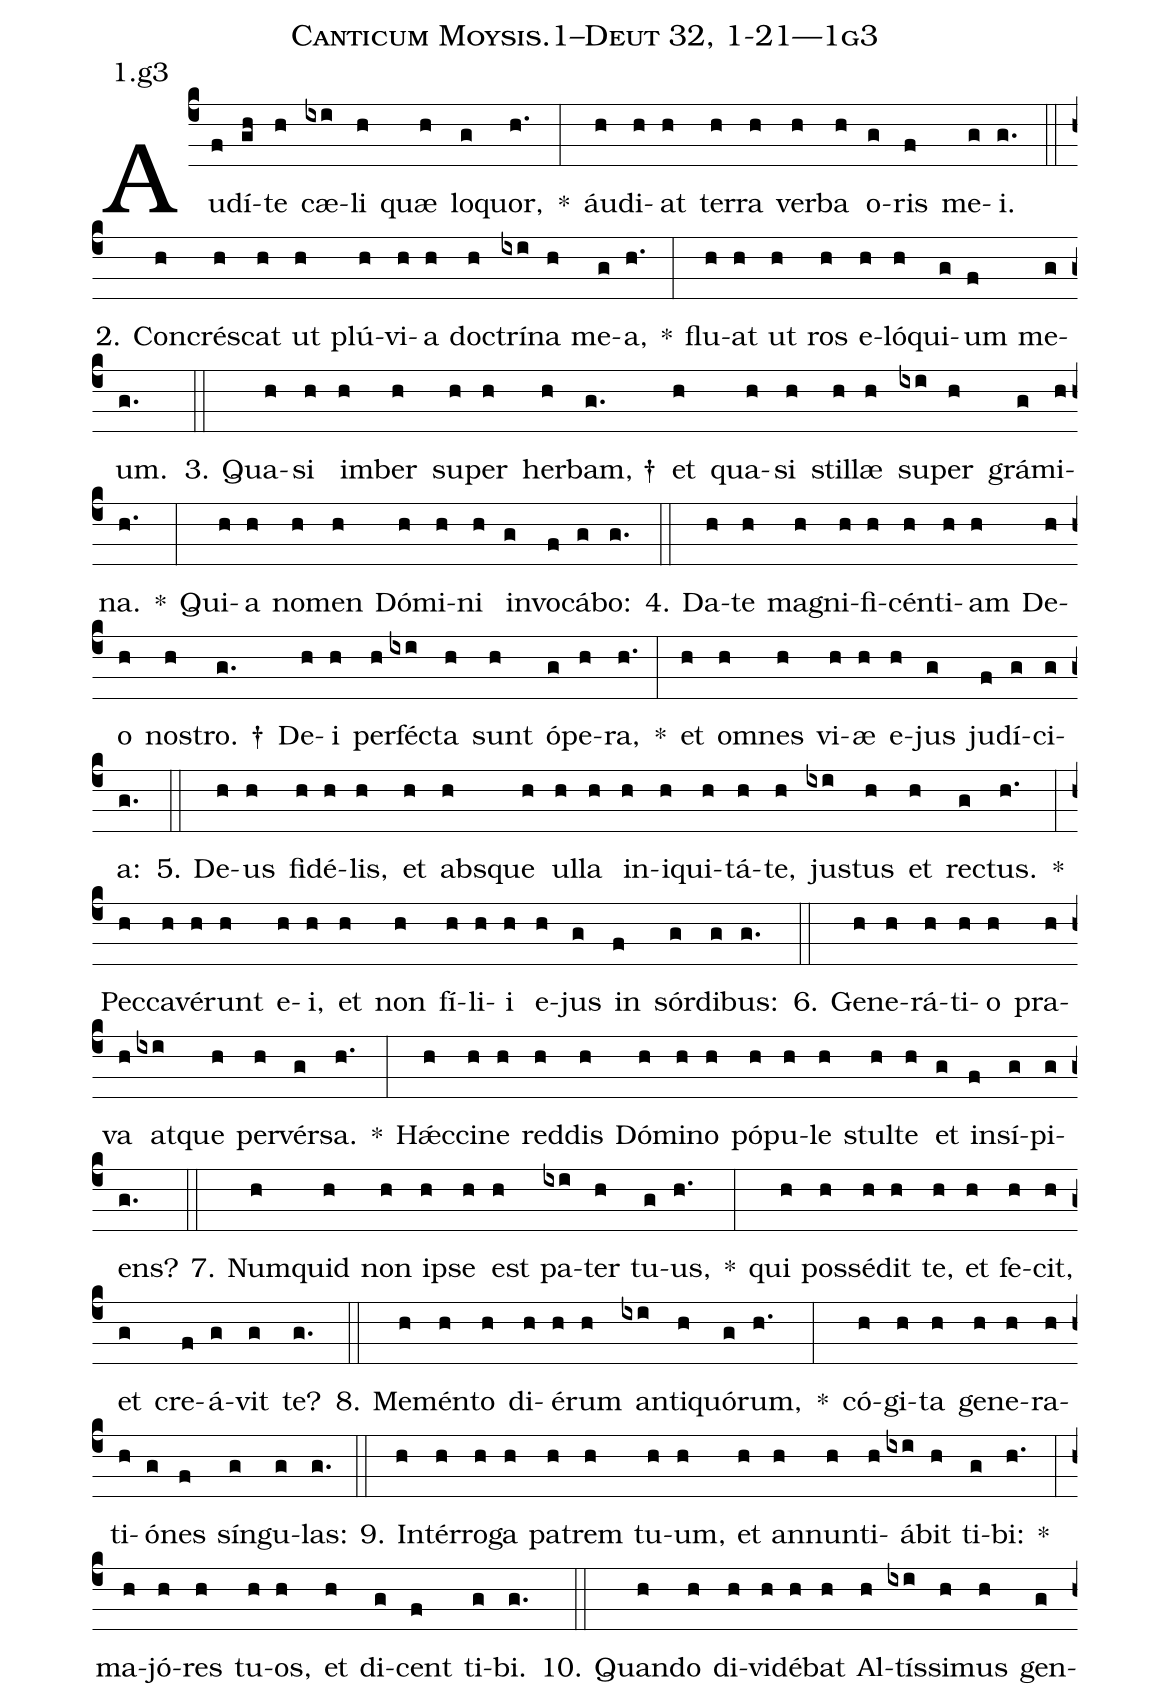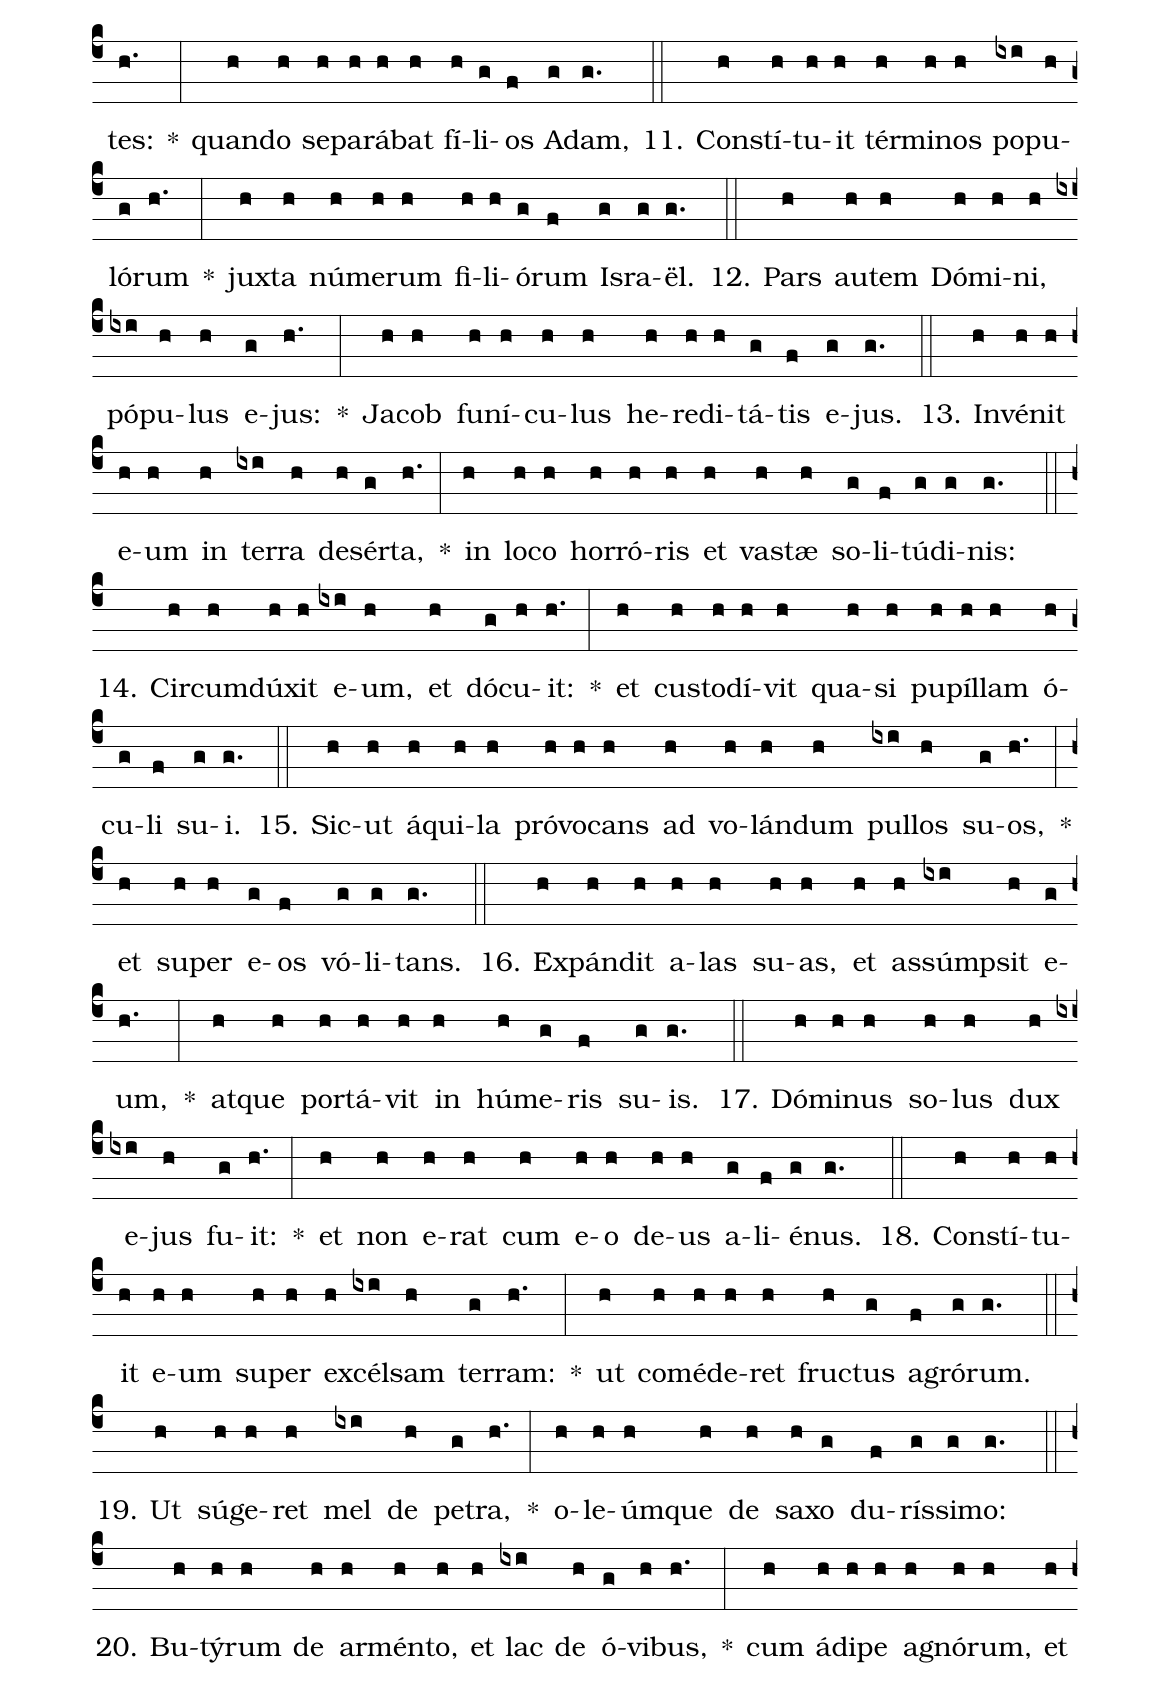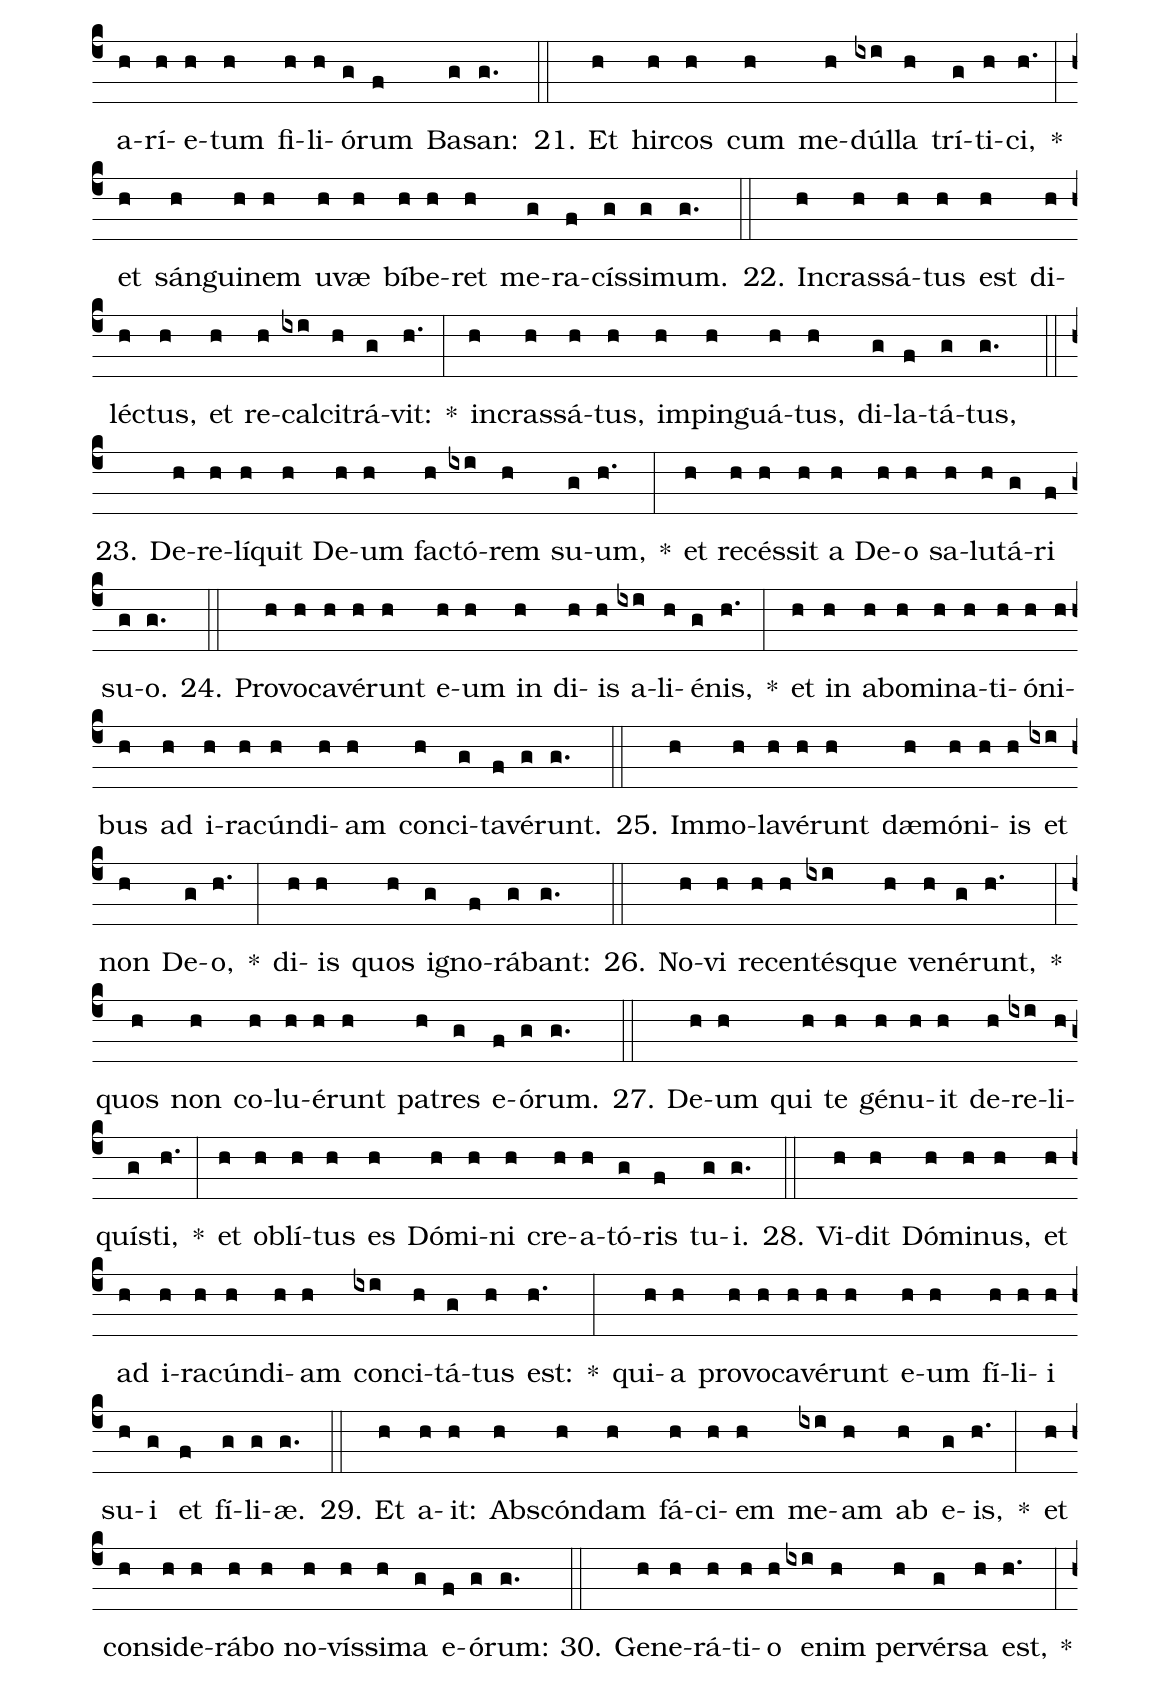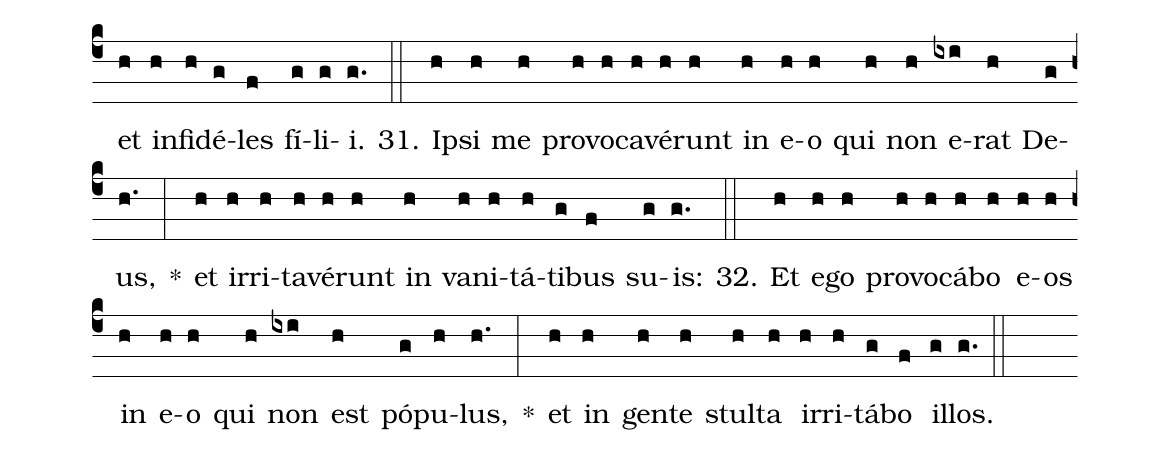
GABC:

name: Canticum Moysis.1--Deut 32, 1-21---1g3;
annotation: 1.g3;
%%
(c4)Au(f)dí(gh)te(h) cæ(ixi)li(h) quæ(h) lo(g)quor,(h.) *(:) áu(h)di(h)at(h) ter(h)ra(h) ver(h)ba(h) o(g)ris(f) me(g)i.(g.) (::)
2. Con(h)crés(h)cat(h) ut(h) plú(h)vi(h)a(h) doc(h)trí(ixi)na(h) me(g)a,(h.) *(:) flu(h)at(h) ut(h) ros(h) e(h)ló(h)qui(g)um(f) me(g)um.(g.) (::)
3. Qua(h)si(h) im(h)ber(h) su(h)per(h) her(h)bam, †(g.) et(h) qua(h)si(h) stil(h)læ(h) su(ixi)per(h) grá(g)mi(h)na.(h.) *(:) Qui(h)a(h) no(h)men(h) Dó(h)mi(h)ni(h) in(g)vo(f)cá(g)bo:(g.) (::)
4. Da(h)te(h) ma(h)gni(h)fi(h)cén(h)ti(h)am(h) De(h)o(h) nos(h)tro. †(g.) De(h)i(h) per(h)féc(ixi)ta(h) sunt(h) ó(g)pe(h)ra,(h.) *(:) et(h) om(h)nes(h) vi(h)æ(h) e(h)jus(g) ju(f)dí(g)ci(g)a:(g.) (::)
5. De(h)us(h) fi(h)dé(h)lis,(h) et(h) abs(h)que(h) ul(h)la(h) in(h)i(h)qui(h)tá(h)te,(h) jus(ixi)tus(h) et(h) rec(g)tus.(h.) *(:) Pec(h)ca(h)vé(h)runt(h) e(h)i,(h) et(h) non(h) fí(h)li(h)i(h) e(h)jus(g) in(f) sór(g)di(g)bus:(g.) (::)
6. Ge(h)ne(h)rá(h)ti(h)o(h) pra(h)va(h) at(ixi)que(h) per(h)vér(g)sa.(h.) *(:) Hǽc(h)ci(h)ne(h) red(h)dis(h) Dó(h)mi(h)no(h) pó(h)pu(h)le(h) stul(h)te(h) et(g) in(f)sí(g)pi(g)ens?(g.) (::)
7. Num(h)quid(h) non(h) ip(h)se(h) est(h) pa(ixi)ter(h) tu(g)us,(h.) *(:) qui(h) pos(h)sé(h)dit(h) te,(h) et(h) fe(h)cit,(h) et(g) cre(f)á(g)vit(g) te?(g.) (::)
8. Me(h)mén(h)to(h) di(h)é(h)rum(h) an(ixi)ti(h)quó(g)rum,(h.) *(:) có(h)gi(h)ta(h) ge(h)ne(h)ra(h)ti(h)ó(g)nes(f) sín(g)gu(g)las:(g.) (::)
9. In(h)tér(h)ro(h)ga(h) pa(h)trem(h) tu(h)um,(h) et(h) an(h)nun(h)ti(h)á(ixi)bit(h) ti(g)bi:(h.) *(:) ma(h)jó(h)res(h) tu(h)os,(h) et(h) di(g)cent(f) ti(g)bi.(g.) (::)
10. Quan(h)do(h) di(h)vi(h)dé(h)bat(h) Al(h)tís(ixi)si(h)mus(h) gen(g)tes:(h.) *(:) quan(h)do(h) se(h)pa(h)rá(h)bat(h) fí(h)li(g)os(f) A(g)dam,(g.) (::)
11. Con(h)stí(h)tu(h)it(h) tér(h)mi(h)nos(h) po(ixi)pu(h)ló(g)rum(h.) *(:) jux(h)ta(h) nú(h)me(h)rum(h) fi(h)li(h)ó(g)rum(f) Is(g)ra(g)ël.(g.) (::)
12. Pars(h) au(h)tem(h) Dó(h)mi(h)ni,(h) pó(ixi)pu(h)lus(h) e(g)jus:(h.) *(:) Ja(h)cob(h) fu(h)ní(h)cu(h)lus(h) he(h)re(h)di(h)tá(g)tis(f) e(g)jus.(g.) (::)
13. In(h)vé(h)nit(h) e(h)um(h) in(h) ter(ixi)ra(h) de(h)sér(g)ta,(h.) *(:) in(h) lo(h)co(h) hor(h)ró(h)ris(h) et(h) vas(h)tæ(h) so(g)li(f)tú(g)di(g)nis:(g.) (::)
14. Cir(h)cum(h)dú(h)xit(h) e(ixi)um,(h) et(h) dó(g)cu(h)it:(h.) *(:) et(h) cus(h)to(h)dí(h)vit(h) qua(h)si(h) pu(h)píl(h)lam(h) ó(h)cu(g)li(f) su(g)i.(g.) (::)
15. Sic(h)ut(h) á(h)qui(h)la(h) pró(h)vo(h)cans(h) ad(h) vo(h)lán(h)dum(h) pul(ixi)los(h) su(g)os,(h.) *(:) et(h) su(h)per(h) e(g)os(f) vó(g)li(g)tans.(g.) (::)
16. Ex(h)pán(h)dit(h) a(h)las(h) su(h)as,(h) et(h) as(h)súmp(ixi)sit(h) e(g)um,(h.) *(:) at(h)que(h) por(h)tá(h)vit(h) in(h) hú(h)me(g)ris(f) su(g)is.(g.) (::)
17. Dó(h)mi(h)nus(h) so(h)lus(h) dux(h) e(ixi)jus(h) fu(g)it:(h.) *(:) et(h) non(h) e(h)rat(h) cum(h) e(h)o(h) de(h)us(h) a(g)li(f)é(g)nus.(g.) (::)
18. Con(h)stí(h)tu(h)it(h) e(h)um(h) su(h)per(h) ex(h)cél(ixi)sam(h) ter(g)ram:(h.) *(:) ut(h) com(h)é(h)de(h)ret(h) fruc(h)tus(g) a(f)gró(g)rum.(g.) (::)
19. Ut(h) sú(h)ge(h)ret(h) mel(ixi) de(h) pe(g)tra,(h.) *(:) o(h)le(h)úm(h)que(h) de(h) sa(h)xo(g) du(f)rís(g)si(g)mo:(g.) (::)
20. Bu(h)tý(h)rum(h) de(h) ar(h)mén(h)to,(h) et(h) lac(ixi) de(h) ó(g)vi(h)bus,(h.) *(:) cum(h) á(h)di(h)pe(h) a(h)gnó(h)rum,(h) et(h) a(h)rí(h)e(h)tum(h) fi(h)li(h)ó(g)rum(f) Ba(g)san:(g.) (::)
21. Et(h) hir(h)cos(h) cum(h) me(h)dúl(ixi)la(h) trí(g)ti(h)ci,(h.) *(:) et(h) sán(h)gui(h)nem(h) u(h)væ(h) bí(h)be(h)ret(h) me(g)ra(f)cís(g)si(g)mum.(g.) (::)
22. In(h)cras(h)sá(h)tus(h) est(h) di(h)léc(h)tus,(h) et(h) re(h)cal(ixi)ci(h)trá(g)vit:(h.) *(:) in(h)cras(h)sá(h)tus,(h) im(h)pin(h)guá(h)tus,(h) di(g)la(f)tá(g)tus,(g.) (::)
23. De(h)re(h)lí(h)quit(h) De(h)um(h) fac(h)tó(ixi)rem(h) su(g)um,(h.) *(:) et(h) re(h)cés(h)sit(h) a(h) De(h)o(h) sa(h)lu(h)tá(g)ri(f) su(g)o.(g.) (::)
24. Pro(h)vo(h)ca(h)vé(h)runt(h) e(h)um(h) in(h) di(h)is(h) a(ixi)li(h)é(g)nis,(h.) *(:) et(h) in(h) ab(h)o(h)mi(h)na(h)ti(h)ó(h)ni(h)bus(h) ad(h) i(h)ra(h)cún(h)di(h)am(h) con(h)ci(g)ta(f)vé(g)runt.(g.) (::)
25. Im(h)mo(h)la(h)vé(h)runt(h) dæ(h)mó(h)ni(h)is(h) et(ixi) non(h) De(g)o,(h.) *(:) di(h)is(h) quos(h) i(g)gno(f)rá(g)bant:(g.) (::)
26. No(h)vi(h) re(h)cen(h)tés(ixi)que(h) ve(h)né(g)runt,(h.) *(:) quos(h) non(h) co(h)lu(h)é(h)runt(h) pa(h)tres(g) e(f)ó(g)rum.(g.) (::)
27. De(h)um(h) qui(h) te(h) gé(h)nu(h)it(h) de(h)re(ixi)li(h)quís(g)ti,(h.) *(:) et(h) ob(h)lí(h)tus(h) es(h) Dó(h)mi(h)ni(h) cre(h)a(h)tó(g)ris(f) tu(g)i.(g.) (::)
28. Vi(h)dit(h) Dó(h)mi(h)nus,(h) et(h) ad(h) i(h)ra(h)cún(h)di(h)am(h) con(ixi)ci(h)tá(g)tus(h) est:(h.) *(:) qui(h)a(h) pro(h)vo(h)ca(h)vé(h)runt(h) e(h)um(h) fí(h)li(h)i(h) su(h)i(g) et(f) fí(g)li(g)æ.(g.) (::)
29. Et(h) a(h)it:(h) Abs(h)cón(h)dam(h) fá(h)ci(h)em(h) me(ixi)am(h) ab(h) e(g)is,(h.) *(:) et(h) con(h)si(h)de(h)rá(h)bo(h) no(h)vís(h)si(h)ma(g) e(f)ó(g)rum:(g.) (::)
30. Ge(h)ne(h)rá(h)ti(h)o(h) e(ixi)nim(h) per(h)vér(g)sa(h) est,(h.) *(:) et(h) in(h)fi(h)dé(g)les(f) fí(g)li(g)i.(g.) (::)
31. Ip(h)si(h) me(h) pro(h)vo(h)ca(h)vé(h)runt(h) in(h) e(h)o(h) qui(h) non(h) e(ixi)rat(h) De(g)us,(h.) *(:) et(h) ir(h)ri(h)ta(h)vé(h)runt(h) in(h) va(h)ni(h)tá(h)ti(g)bus(f) su(g)is:(g.) (::)
32. Et(h) e(h)go(h) pro(h)vo(h)cá(h)bo(h) e(h)os(h) in(h) e(h)o(h) qui(h) non(ixi) est(h) pó(g)pu(h)lus,(h.) *(:) et(h) in(h) gen(h)te(h) stul(h)ta(h) ir(h)ri(h)tá(g)bo(f) il(g)los.(g.) (::)
